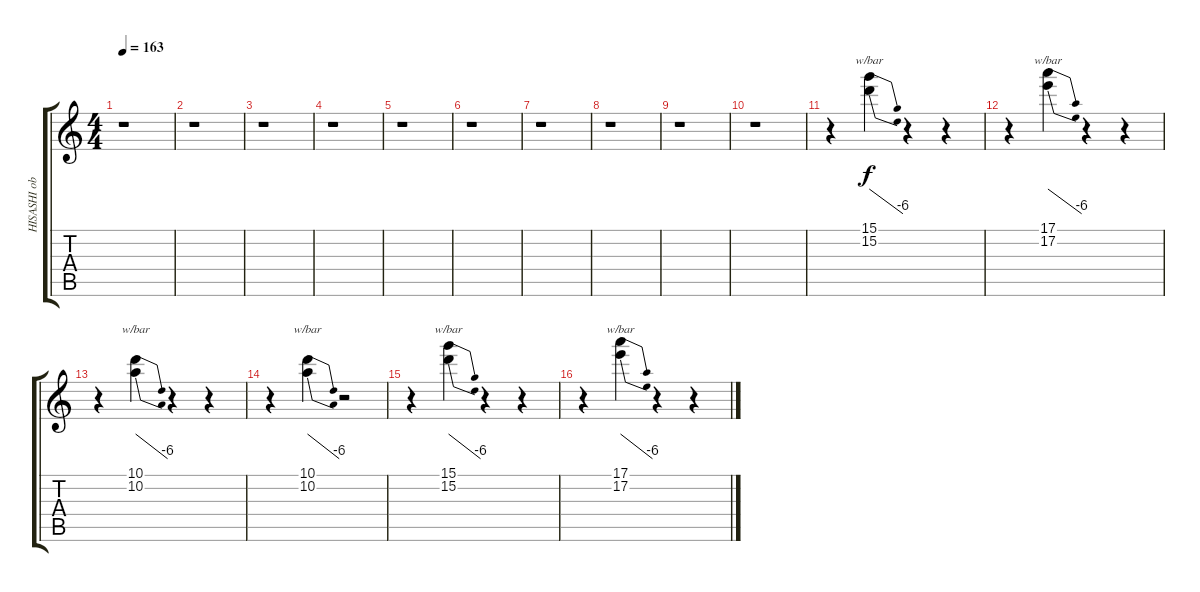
\track ("HISASHI obbligato2" "HISASHI ob") {instrument distortionguitar}
\staff {score tabs}
\tuning (E4 B3 G3 D3 A2 E2) {hide}
\ts (4 4)
\tempo 163
\clef g2
\ks c
r.1{dy f} |
r.1 |
r.1 |
r.1 |
r.1 |
r.1 |
r.1 |
r.1 |
r.1 |
r.1 |
r.4 (15.1 15.2).4{tbe (dive default 0 0 60 -24)} r.4 r.4 |
r.4 (17.1 17.2).4{tbe (dive default 0 0 60 -24)} r.4 r.4 |
r.4 (10.1 10.2).4{tbe (dive default 0 0 60 -24)} r.4 r.4 |
r.4 (10.1 10.2).4{tbe (dive default 0 0 60 -24)} r.2 |
r.4 (15.1 15.2).4{tbe (dive default 0 0 60 -24)} r.4 r.4 |
r.4 (17.1 17.2).4{tbe (dive default 0 0 60 -24)} r.4 r.4
